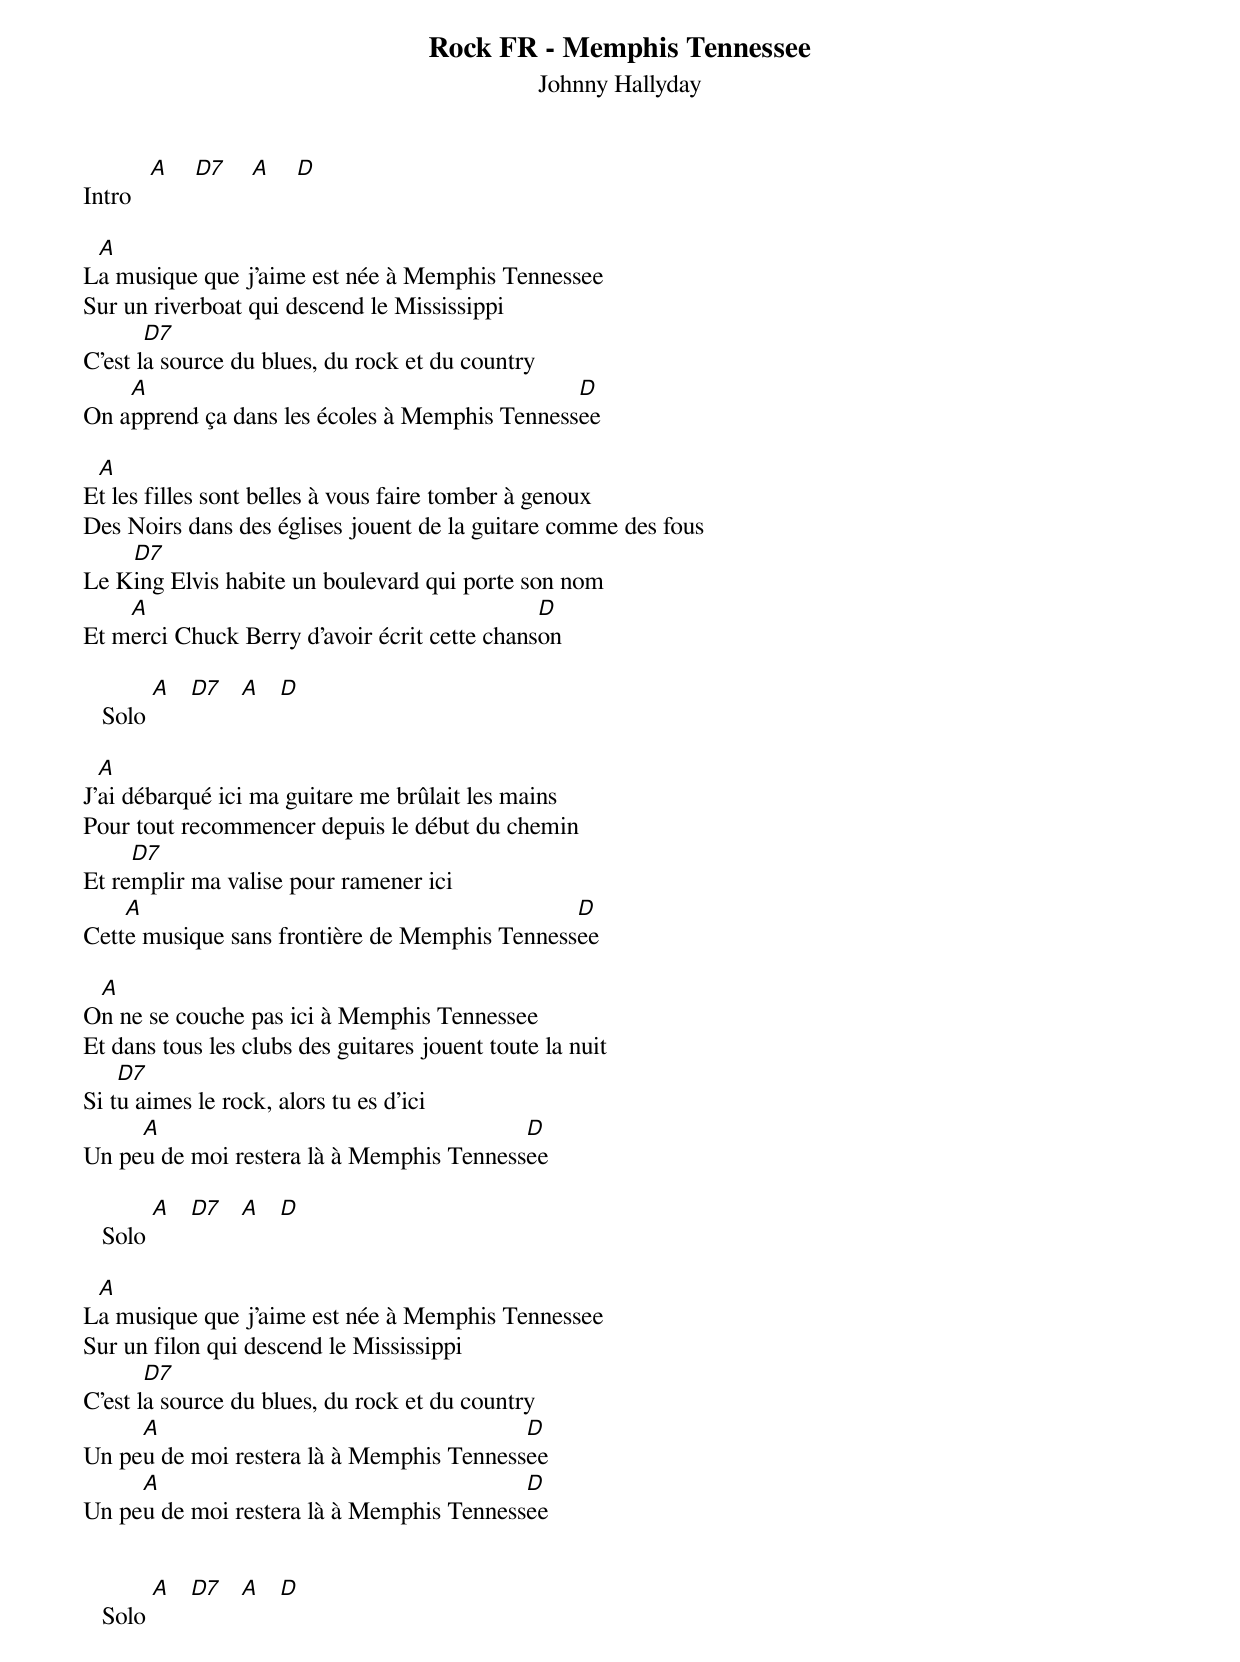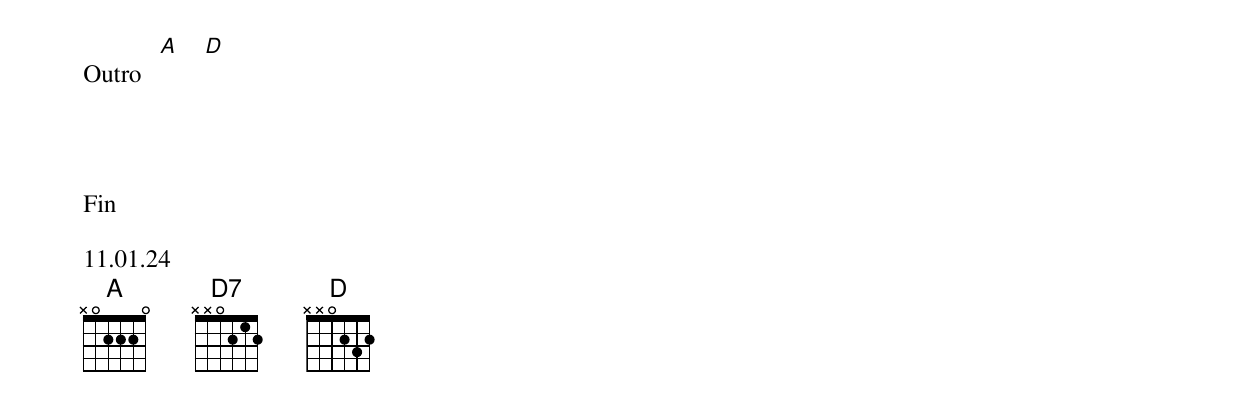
{title: Rock FR - Memphis Tennessee}
{subtitle: Johnny Hallyday }
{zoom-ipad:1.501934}
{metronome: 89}

Intro   [A]    [D7]    [A]    [D]

L[A]a musique que j'aime est née à Memphis Tennessee
Sur un riverboat qui descend le Mississippi
C'est l[D7]a source du blues, du rock et du country
On a[A]pprend ça dans les écoles à Memphis Tenness[D]ee

E[A]t les filles sont belles à vous faire tomber à genoux
Des Noirs dans des églises jouent de la guitare comme des fous
Le K[D7]ing Elvis habite un boulevard qui porte son nom
Et m[A]erci Chuck Berry d'avoir écrit cette chans[D]on

			Solo	[A]   [D7]   [A]   [D]

J'[A]ai débarqué ici ma guitare me brûlait les mains
Pour tout recommencer depuis le début du chemin
Et re[D7]mplir ma valise pour ramener ici
Cett[A]e musique sans frontière de Memphis Tenness[D]ee

O[A]n ne se couche pas ici à Memphis Tennessee
Et dans tous les clubs des guitares jouent toute la nuit
Si t[D7]u aimes le rock, alors tu es d'ici
Un pe[A]u de moi restera là à Memphis Tenness[D]ee

			Solo	[A]   [D7]   [A]   [D]

L[A]a musique que j'aime est née à Memphis Tennessee
Sur un filon qui descend le Mississippi
C'est l[D7]a source du blues, du rock et du country
Un pe[A]u de moi restera là à Memphis Tenness[D]ee
Un pe[A]u de moi restera là à Memphis Tenness[D]ee


			Solo	[A]   [D7]   [A]   [D]

Outro   [A]    [D]




Fin

11.01.24
